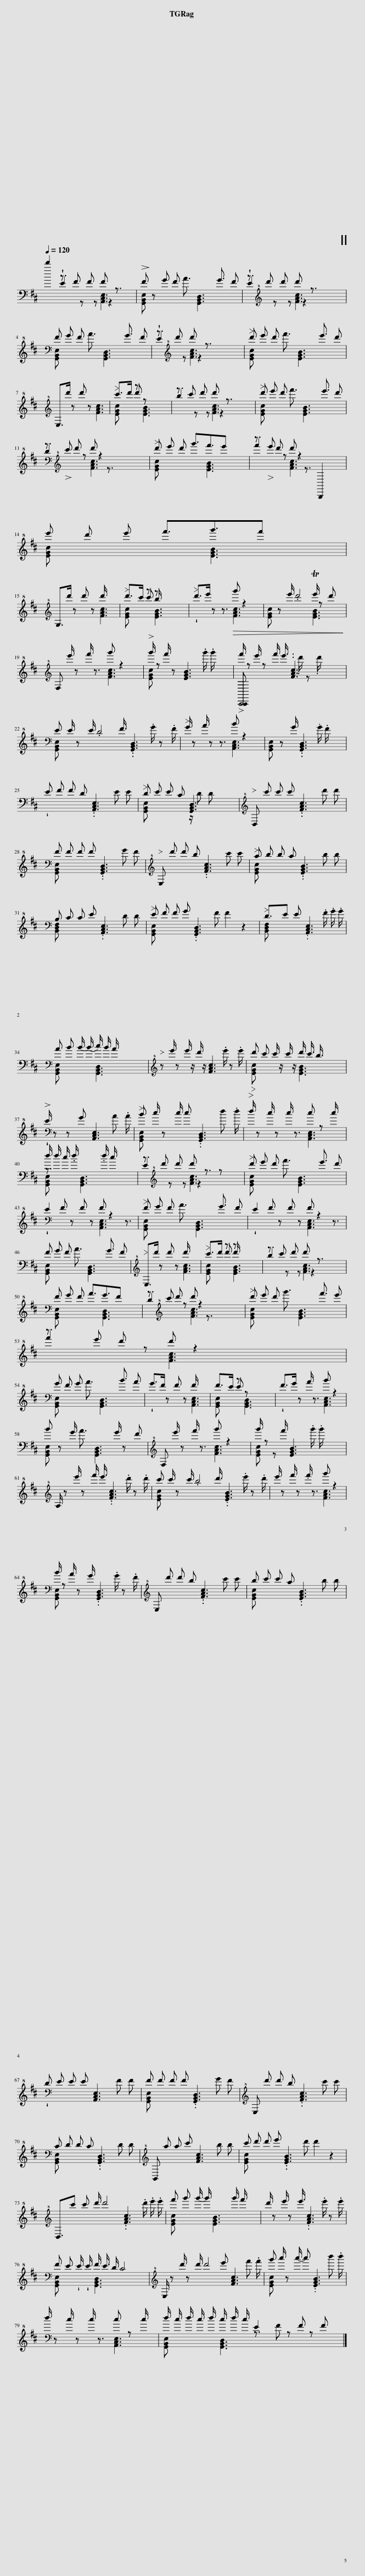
X:1
%%score ( 1 2 3 )
L:1/8
Q:1/4=120
M:none
I:linebreak $
K:D
V:1 bass
V:2 bass
V:3 bass
V:1
 d'2 z3/2 F F F z3/2 x/ |!>(! F!>)! z G F A3/2 [G,,B,,D,]3 G3/2 F | z3/2[K:treble+8] d' d' d' z3/2 x2 |$[K:bass]!>(! F G F A3/2 [G,,B,,D,]3 G3/2!>)! F | z3/2[K:treble+8] d' d' z3/2 x3 | %5
!>(! d' e' d' f'3/2 [EGB]3 e'3/2!>)! d' |$[K:treble+8]!>(! E,>d' z d' z [FAc]3 | x2!>)!!>(! c'>d' z z x4!>)! | z3/2 c' d' d' z3/2 x2 |!>(! d' e' d' f'3/2 [EGB]3 e'3/2!>)! d' |$ %10
[K:bass] z3/2[K:treble+8]!>(! c'!>)! z z2 x5/2 |!>(! d' e' d' g'3/2f'3/2e' x!>)! | z3/2!>(! e'!>)! z z2 B,,,2 x/ |$!>(! e' d' e' f'3/2g'3/2f' x!>)! |$[K:treble+8]!>(! G,>d' z d' z d'/ x5/2!>)! | %15
!>(! d'>c' z z x4!>)! |!>(! !wedge!d'>e' z z3/2!>(! g' z2 x/!>)! | [EGc] z e'/ .d'4 Te'/ z d' x/!>)! |$[K:treble+8] F, e'/ z f'/ z3/2 g' z2 x/ |!>(! g'/!>)! z z [EGB]3 .g'/ .g'/ x3/2 | %20
!>(! f'/!>)! z z f'/ e'3/4 .[FAc]3 x5/4 |$[K:bass]!>(! E E/ z E/ .D4 F3/4 .[G,,B,,D,]3!>)! .G/ z .F/ |!>(! G/!>)! z A/ z z3/2 B z2 x/ | [G,,B,,E,] z G/ .[G,,B,,D,]3 .G/ .F/ x3/2 |$!>(! !wedge!E F F D .[A,,C,E,]3 E!>)! E | %25
!>(! D E E C [G,,B,,D,]3 x | x!>)![K:treble+8]!>(! D, c' c' c' .[FAc]3 d'!>)! d' |$[K:bass]!>(! F F F F .[G,,B,,D,]3 G F!>)! |[K:treble+8]!>(! E, d' d' b .[FAc]3 c' c'!>)! |!>(! a b b a .[EGB]3 b b!>)! |$ %30
[K:bass]!>(! B, C C E .[A,,C,E,]3 D D!>)! |!>(! E F F G .[G,,B,,D,]3 F F2!>)! z2 |!>(! D3/2E E .[A,,C,E,]3 .F/ .G/ .G/ | x4!>)!$[K:bass]!>(! A B B/- (B/ c/) B/ A/ x7/2!>)! |[K:treble+8]!>(! z e'/ z e'/ z/ d'/ z/ [FAc]3 .e'/!>)! z .e'/ | %35
!>(! d' c' c'/ z/ c'/ z/ d'/ c'3/4 b3/4 x2 | x3/2!>)!$[K:bass]!>(! !wedge!E/!>)! z z G [A,,C,E,]3 A .A/ |!>(! B c/ z c/ c .[G,,B,,D,]3 d!>)! .d/ |!>(! d/!>)! z c/ z c/ z3/2 c z c/ x/ |$!>(! d/ d/ c/ .d/ [G,,B,,D,]3 .d/ c/ x2!>)! | %40
 z3/2[K:treble+8] d' d' d' z3/2 z x |!>(! d' e' d' f'3/2 [EGB]3 e'3/2!>)! d' |$[K:bass] !wedge!E2 F z F z F z2 z3/2 |!>(! F G F A3/2 [G,,B,,D,]3 G3/2 F | x/!>)! !wedge!E2 F z F z F z2 z3/2 |$ %45
!>(! F G F A3/2 [G,,B,,D,]3 G3/2 F | x/!>)![K:treble+8]!>(! E,>d' z d' z d'/ x5/2 | x2!>)!!>(! c'>d' z z x4!>)! | z3/2 c' d' d' z3/2 x2 |$[K:bass]!>(! F G F A3/2G3/2F x!>)! | %50
 z3/2[K:treble+8] c' z z2 x5/2 |!>(! d' e' d' g'3/2 [EGB]3 f'3/2!>)! e' |$ z3/2 e' z z2 x5/2 |$[K:bass] G F G A3/2 [G,,B,,D,]3 B3/2 A | !wedge!G>F z F z F/ x5/2 | %55
 F>E z z x4 | !wedge!F>G z A/ z3/2 B z2 |$ B z G/ A3/2 [G,,B,,D,]3 G/ z F |[K:treble+8] F, e'/ z f'/ z3/2 g' z2 x/ | g'/ z f'/ [EGB]3 .g'/ .g'/ x2 |$ %60
[K:treble+8] A,/ z e'/ z f'/ e'3/4 .[FAc]3 .d'/ z .d'/ | c' c'/ z c'/ .b4 d'3/4 .[EGB]3 .e'/ z .d'/ | e'/ z f'/ z .f'/ z3/2 g' z2 |$[K:bass] B/ z z G/ .[G,,B,,D,]3 .G/ z .F/ |[K:treble+8] E, d' d' b .[FAc]3 c' c' | %65
 b c' c' a .[EGB]3 b b |$[K:bass] !wedge!D E E E [A,,C,E,]3 F F | F F F F .[G,,B,,D,]3 G F |[K:treble+8] E, d' d' b .[FAc]3 c' c' |$[K:bass] C D D C .[G,,B,,D,]3 D D | %70
[K:treble+8] B,, a a c' [FAc]3 b b | c' d' d' e' .[EGB]3 d' d'2 z2 |$[K:treble+8] D,3/2c' c' d'/ d'4 .[FAc]3 .d'/ .e'/ .e'/ | f' g' g'/- g'/ [EGB]3 g'/ f'/ x | d'/ z e'/ z e'3/4 .[FAc]3 .e'/ z .e'/ |$ %75
[K:bass] F E !wedge!E/ !wedge!E/ F/ E3/4 D/ C4 |[K:treble+8] E,/ z d'/ z d'/ d'4 e' [FAc]3 f' .f'/ | g' a'/ z a'/- a' .[EGB]3 b' .b'/ |$[K:bass] d/ z c/ z c/ z3/2 c z c/ x/ | d/ c/ d/ c/ d/ c/ d/ c/ E2 z z x/ |] %80
V:2
 x2 !wedge!E2 z z z2 x/ | [G,,B,,E,] x10 | !wedge!E,2[K:treble+8] z z z2 x2 |$[K:bass] [G,,B,,E,] x9 | !wedge!E,2[K:treble+8] z z2 x3 | %5
 [EGc] x9 |$[K:treble+8] x8 | [EGc] x d' [EGB]3 x2 | b2 z z z2 x2 | [EGc] x9 |$ %10
[K:bass] D,2[K:treble+8] d' d' z3/2 x5/2 | [EGc] x7/2 [EGB]3 x/ | f'2 d' d' z3/2 x5/2 |$ [EGc] x7/2 [EGB]3 x/ |$[K:treble+8] x5 [FAc]3 | %15
 [EGc] x c' b/ x9/2 | x9/2 [FAc]3 x/ | x13/2 [EGB]3 |$[K:treble+8] x9/2 [FAc]3 x/ | [EGc] f'/ x13/2 | %20
 [C,,C,,] e'/ x5/2 .d'/ z .d'/ x2 |$[K:bass] [G,,B,,E,] x47/4 | x9/2 [A,,C,E,]3 x/ | x8 |$ x9 | %25
 [G,,B,,E,] x3 z/ D D x3/2 |[K:treble+8] x9 |$[K:bass] [G,,B,,E,] x8 |[K:treble+8] x9 | [EGc] x8 |$ %30
[K:bass] [B,,D,F,] x8 | [G,,B,,E,] x11 | [B,,D,F,] x7 |$[K:bass] [G,,B,,E,] x2 [G,,B,,D,]3 x2 |[K:treble+8] x19/2 | %35
 [EGc] x3 [EGB]3 x |$[K:bass] x8 | [G,,B,,E,] x15/2 | x5 [A,,C,E,]3 |$ [G,,B,,E,] x7 | %40
 E,2[K:treble+8] z z z2 x2 | [EGc] x9 |$[K:bass] x6 [A,,C,E,]3 x3/2 | [G,,B,,E,] x9 | x6 [A,,C,E,]3 x3/2 |$ %45
 [G,,B,,E,] x9 |[K:treble+8] x5 [FAc]3 | [EGc] x d' d'/ x9/2 | b2 z z z2 x2 |$[K:bass] [G,,B,,E,] x7/2 [G,,B,,D,]3 x/ | %50
 D,2[K:treble+8] d' d' z3/2 x5/2 | [EGc] x9 |$ f'2 d' d' x4 |$[K:bass] [G,,B,,E,] x9 | x5 [A,,C,E,]3 | %55
 [G,,B,,E,] x E [G,,B,,D,]3 x2 | x5 [A,,C,E,]3 |$ [G,,B,,E,] x17/2 |[K:treble+8] x9/2 [FAc]3 x/ | [EGc] z x6 |$ %60
[K:treble+8] x37/4 | [EGc] x47/4 | x5 [FAc]3 |$[K:bass] [G,,B,,E,] A/ x13/2 |[K:treble+8] x9 | %65
 [EGc] x8 |$[K:bass] x9 | [G,,B,,E,] x8 |[K:treble+8] x9 |$[K:bass] [G,,B,,E,] x8 | %70
[K:treble+8] x9 | [EGc] x11 |$[K:treble+8] x25/2 | [EGc] x7 | x35/4 |$ %75
[K:bass] [G,,B,,E,] x2 [G,,B,,D,]3 x11/4 |[K:treble+8] x13 | [EGc] x15/2 |$[K:bass] x5 [A,,C,E,]3 | [G,,B,,E,] x3/2 [G,,B,,D,]3 F F F |] %80
V:3
 x11/2 [A,,C,E,]3 | x11 | x3/2[K:treble+8] x2 [FAc]3 x3/2 |$[K:bass] x10 | x3/2[K:treble+8] x [FAc]3 x5/2 | %5
 x10 |$[K:treble+8] x8 | x8 | x7/2 [FAc]3 x3/2 | x10 |$ %10
[K:bass] x3/2[K:treble+8] x3/2 [FAc]3 x2 | x8 | x3 [FAc]3 x2 |$ x8 |$[K:treble+8] x8 | %15
 x3 [EGB]3 x2 | x8 | x19/2 |$[K:treble+8] x8 | x8 | %20
 C,,4 x4 |$[K:bass] x51/4 | x8 | x8 |$ x9 | %25
 x8 |[K:treble+8] x9 |$[K:bass] x9 |[K:treble+8] x9 | x9 |$ %30
[K:bass] x9 | x12 | x8 |$[K:bass] x8 |[K:treble+8] x19/2 | %35
 x8 |$[K:bass] x8 | x17/2 | x8 |$ z3/2 x13/2 | %40
 x3/2[K:treble+8] x2 [FAc]3 x3/2 | x10 |$[K:bass] x21/2 | x10 | x21/2 |$ %45
 x10 |[K:treble+8] x8 | x3 [EGB]3 x2 | x7/2 [FAc]3 x3/2 |$[K:bass] x8 | %50
 x3/2[K:treble+8] x3/2 [FAc]3 x2 | x10 |$ x3 [FAc]3 x2 |$[K:bass] x10 | x8 | %55
 x8 | x8 |$ x19/2 |[K:treble+8] x8 | x8 |$ %60
[K:treble+8] x37/4 | x51/4 | x8 |$[K:bass] x8 |[K:treble+8] x9 | %65
 x9 |$[K:bass] x9 | x9 |[K:treble+8] x9 |$[K:bass] x9 | %70
[K:treble+8] x9 | x12 |$[K:treble+8] x25/2 | x8 | x35/4 |$ %75
[K:bass] x35/4 |[K:treble+8] x13 | x17/2 |$[K:bass] x8 | x4 z3/2 x3 |] %80
